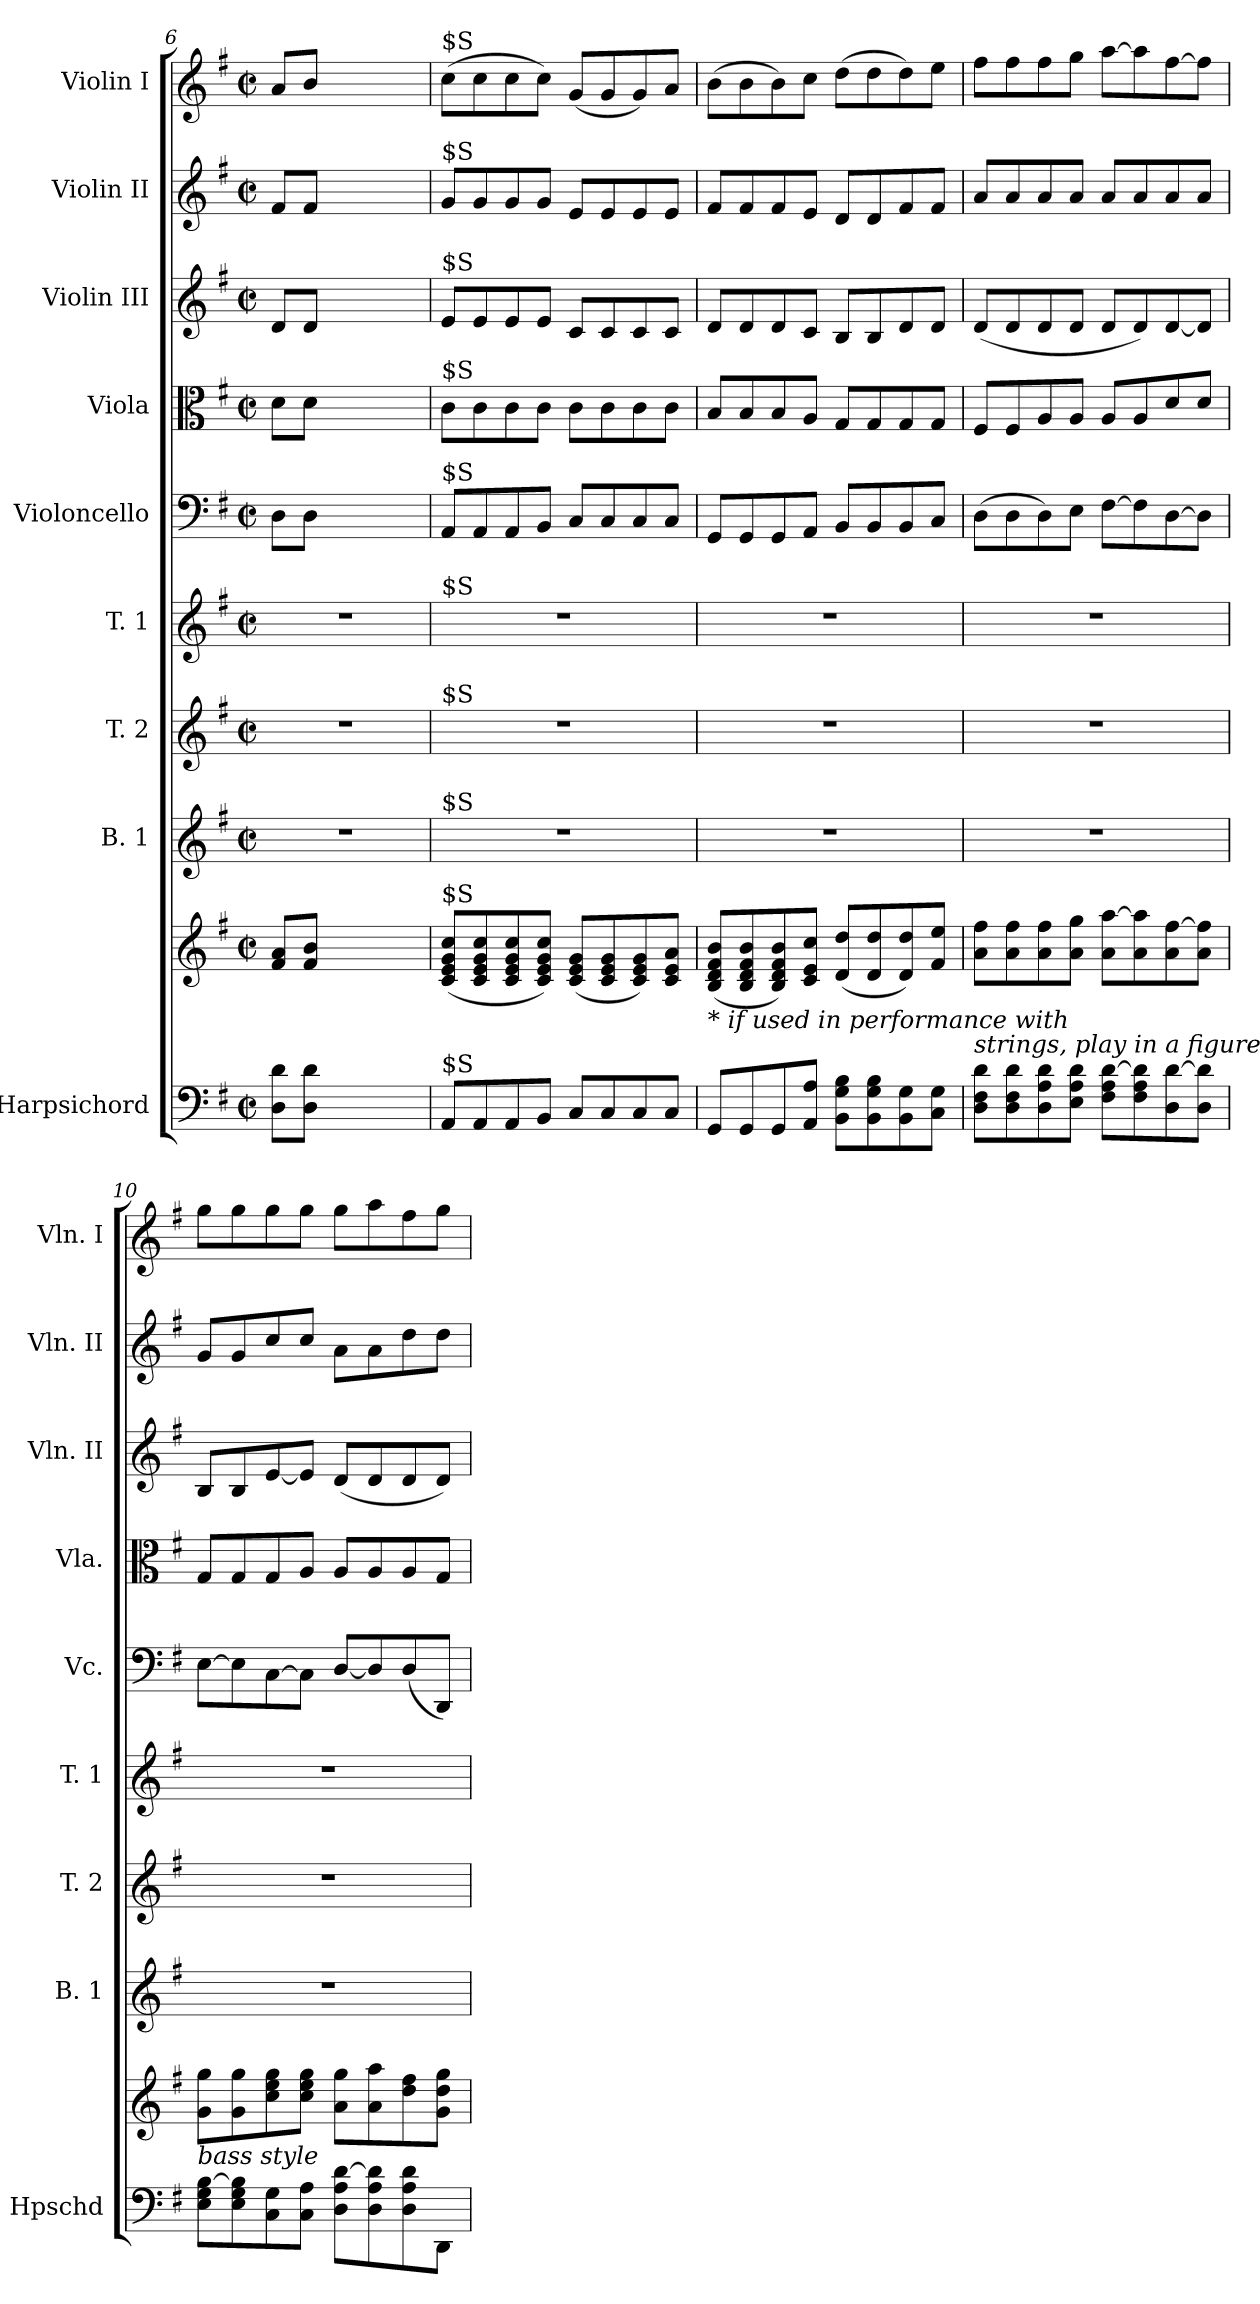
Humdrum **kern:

**kern	**kern	**kern	**kern	**kern	**kern	**kern	**kern	**kern	**kern
*part9	*part9	*part8	*part7	*part6	*part5	*part4	*part3	*part2	*part1
*staff10	*staff9	*staff8	*staff7	*staff6	*staff5	*staff4	*staff3	*staff2	*staff1
*I"Harpsichord	*	*I"B. 1	*I"T. 2	*I"T. 1	*I"Violoncello	*I"Viola	*I"Violin III	*I"Violin II	*I"Violin I
*I'Hpschd	*	*I'B. 1	*I'T. 2	*I'T. 1	*I'Vc.	*I'Vla.	*I'Vln. II	*I'Vln. II	*I'Vln. I
*clefF4	*clefG2	*clefG2	*clefG2	*clefG2	*clefF4	*clefC3	*clefG2	*clefG2	*clefG2
*k[f#]	*k[f#]	*k[f#]	*k[f#]	*k[f#]	*k[f#]	*k[f#]	*k[f#]	*k[f#]	*k[f#]
*G:	*G:	*G:	*G:	*G:	*G:	*G:	*G:	*G:	*G:
*M2/2	*M2/2	*M2/2	*M2/2	*M2/2	*M2/2	*M2/2	*M2/2	*M2/2	*M2/2
*met(c|)	*met(c|)	*met(c|)	*met(c|)	*met(c|)	*met(c|)	*met(c|)	*met(c|)	*met(c|)	*met(c|)
=6	=6	=6	=6	=6	=6	=6	=6	=6	=6
8D\ 8d\L	8f#/ 8a/L	1r	1r	1r	8D\L	8d\L	8d/L	8f#/L	8a/L
8D\ 8d\J	8f#/ 8b/J	.	.	.	8D\J	8d\J	8d/J	8f#/J	8b/J
2.ryy	2.ryy	.	.	.	2.ryy	2.ryy	2.ryy	2.ryy	2.ryy
!!LO:LB:g=z
=7	=7	=7	=7	=7	=7	=7	=7	=7	=7
!	!	!	!	!	!	!	!	!	!LO:TX:a:t=$S
!	!	!	!	!	!	!	!	!LO:TX:a:t=$S	!
!	!	!	!	!	!	!	!LO:TX:a:t=$S	!	!
!	!	!	!	!	!	!LO:TX:a:t=$S	!	!	!
!	!	!	!	!	!LO:TX:a:t=$S	!	!	!	!
!	!	!	!	!LO:TX:a:t=$S	!	!	!	!	!
!	!	!	!LO:TX:a:t=$S	!	!	!	!	!	!
!	!	!LO:TX:a:t=$S	!	!	!	!	!	!	!
!	!LO:TX:a:t=$S	!	!	!	!	!	!	!	!
!LO:TX:a:t=$S	!	!	!	!	!	!	!	!	!
8AA/L	(<8c/ 8e/ 8g/ 8cc/L	1r	1r	1r	8AA/L	8c\L	8e/L	8g/L	(>8cc\L
8AA/	8c/ 8e/ 8g/ 8cc/	.	.	.	8AA/	8c\	8e/	8g/	8cc\
8AA/	8c/ 8e/ 8g/ 8cc/	.	.	.	8AA/	8c\	8e/	8g/	8cc\
8BB/J	8c/ 8e/ 8g/ 8cc/J)	.	.	.	8BB/J	8c\J	8e/J	8g/J	8cc\J)
8C/L	(<8c/ 8e/ 8g/L	.	.	.	8C/L	8c\L	8c/L	8e/L	(<8g/L
8C/	8c/ 8e/ 8g/	.	.	.	8C/	8c\	8c/	8e/	8g/
8C/	8c/ 8e/ 8g/)	.	.	.	8C/	8c\	8c/	8e/	8g/)
8C/J	8c/ 8e/ 8a/J	.	.	.	8C/J	8c\J	8c/J	8e/J	8a/J
=8	=8	=8	=8	=8	=8	=8	=8	=8	=8
!	!LO:TX:b:i:t=* if used in performance with	!	!	!	!	!	!	!	!
8GG/L	(<8B/ 8d/ 8f#/ 8b/L	1r	1r	1r	8GG/L	8B/L	8d/L	8f#/L	(>8b\L
8GG/	8B/ 8d/ 8f#/ 8b/	.	.	.	8GG/	8B/	8d/	8f#/	8b\
8GG/	8B/ 8d/ 8f#/ 8b/)	.	.	.	8GG/	8B/	8d/	8f#/	8b\)
8AA/ 8A/J	8c/ 8e/ 8cc/J	.	.	.	8AA/J	8A/J	8c/J	8e/J	8cc\J
8BB\ 8G\ 8B\L	(<8d/ 8dd/L	.	.	.	8BB/L	8G/L	8B/L	8d/L	(>8dd\L
8BB\ 8G\ 8B\	8d/ 8dd/	.	.	.	8BB/	8G/	8B/	8d/	8dd\
8BB\ 8G\	8d/ 8dd/)	.	.	.	8BB/	8G/	8d/	8f#/	8dd\)
8C\ 8G\J	8f#/ 8ee/J	.	.	.	8C/J	8G/J	8d/J	8f#/J	8ee\J
=9	=9	=9	=9	=9	=9	=9	=9	=9	=9
!	!LO:TX:b:i:t=strings, play in a figured	!	!	!	!	!	!	!	!
8D\ 8F#\ 8d\L	8a\ 8ff#\L	1r	1r	1r	(>8D\L	8F#/L	(<8d/L	8a/L	8ff#\L
8D\ 8F#\ 8d\	8a\ 8ff#\	.	.	.	8D\	8F#/	8d/	8a/	8ff#\
8D\ 8A\ 8d\	8a\ 8ff#\	.	.	.	8D\)	8A/	8d/	8a/	8ff#\
8E\ 8A\ 8d\J	8a\ 8gg\J	.	.	.	8E\J	8A/J	8d/J	8a/J	8gg\J
8F#\ 8A\ [>8d\L	8a\ [>8aa\L	.	.	.	[>8F#\L	8A/L	8d/L	8a/L	[>8aa\L
8F#\ 8A\ 8d\]	8a\ 8aa\]	.	.	.	8F#\]	8A/	8d/)	8a/	8aa\]
8D\ [>8d\	8a\ [>8ff#\	.	.	.	[>8D\	8d/	[<8d/	8a/	[>8ff#\
8D\ 8d\]J	8a\ 8ff#\]J	.	.	.	8D\J]	8d/J	8d/J]	8a/J	8ff#\J]
=10	=10	=10	=10	=10	=10	=10	=10	=10	=10
!	!LO:TX:b:i:t=bass style	!	!	!	!	!	!	!	!
8E\ 8G\ [>8B\L	8g\ 8gg\L	1r	1r	1r	[>8E\L	8G/L	8B/L	8g/L	8gg\L
8E\ 8G\ 8B\]	8g\ 8gg\	.	.	.	8E\]	8G/	8B/	8g/	8gg\
8C\ 8G\	8cc\ 8ee\ 8gg\	.	.	.	[>8C\	8G/	[<8e/	8cc/	8gg\
8C\ 8A\J	8cc\ 8ee\ 8gg\J	.	.	.	8C\J]	8A/J	8e/J]	8cc/J	8gg\J
8D\ 8A\ [>8d\L	8a\ 8gg\L	.	.	.	[<8D/L	8A/L	(<8d/L	8a\L	8gg\L
8D\ 8A\ 8d\]	8a\ 8aa\	.	.	.	8D/]	8A/	8d/	8a\	8aa\
8D\ 8A\ 8d\	8dd\ 8ff#\	.	.	.	(<8D/	8A/	8d/	8dd\	8ff#\
8DD\J	8g\ 8dd\ 8gg\J	.	.	.	8DD/J)	8G/J	8d/J)	8dd\J	8gg\J
=	=	=	=	=	=	=	=	=	=
*-	*-	*-	*-	*-	*-	*-	*-	*-	*-
